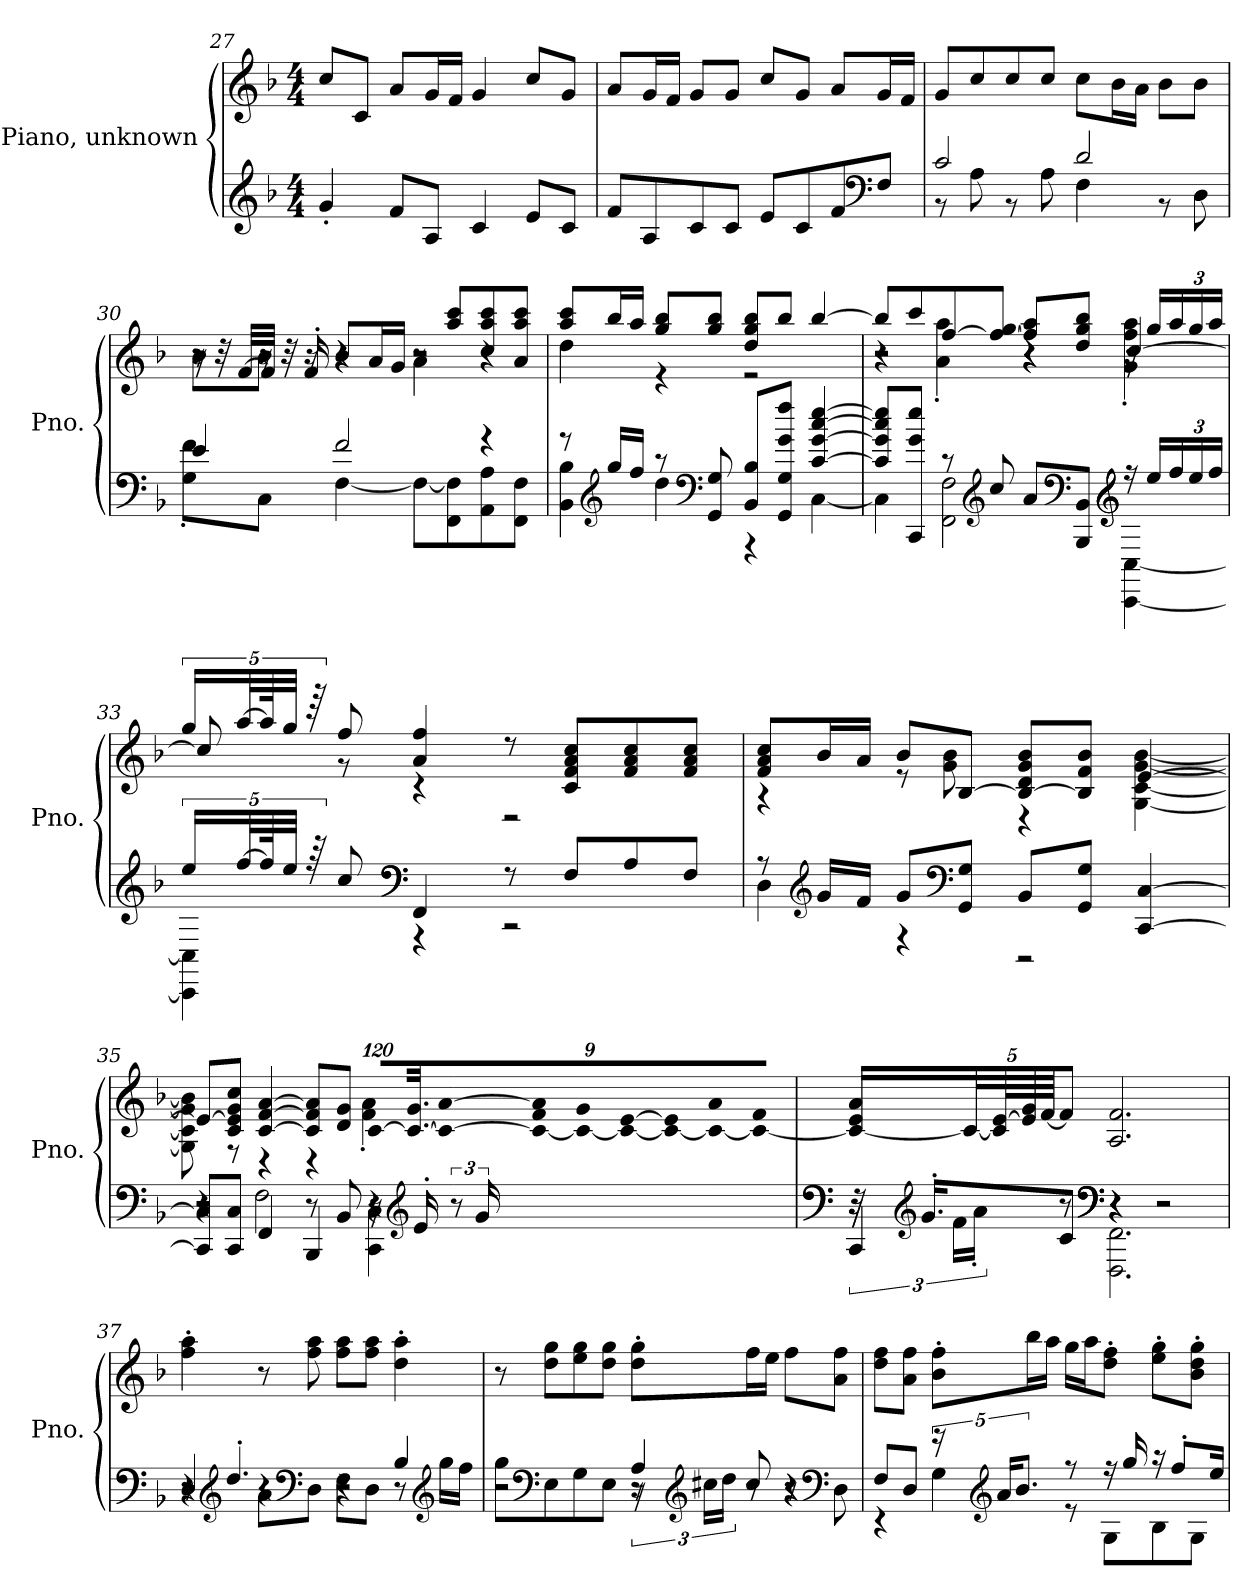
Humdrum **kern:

**kern	**kern
*part1	*part1
*staff2	*staff1
*I"Piano, unknown	*
*I'Pno.	*
*clefG2	*clefG2
*k[b-]	*k[b-]
*M4/4	*M4/4
=27	=27
4g'/	8cc/L
.	8c/J
8f/L	8a/L
8A/J	16g/L
.	16f/JJ
4c/	4g/
8e/L	8cc/L
8c/J	8g/J
=28	=28
8f/L	8a/L
8A/	16g/L
.	16f/JJ
8c/	8g/L
8c/J	8g/J
8e/L	8cc/L
8c/	8g/J
8f/	8a/L
*clefF4	*
8F/J	16g/L
.	16f/JJ
!!LO:PB:g=z
=29	=29
*^	*
2c/	8r	8g/L
.	8A\	8cc/
.	8r	8cc/
.	8A\	8cc/J
2d/	4F\	8cc\L
.	.	16b-\L
.	.	16a\JJ
.	8r	8b-\L
.	8D\	8b-\J
=30	=30	=30
*	*	*^
*	*	*	*^
4e/	8G\' 8f\'L	8r	8b-\L	16r
.	.	.	.	32r
.	.	.	.	[32f/LLL
.	8C\J	16r	8b-\J	32f/JJJ]
.	.	.	.	32r
.	.	16f'/	.	16r
2f/	[4F\	8b-/L	4r	4r
.	.	16a/L	.	.
.	.	16g/JJ	.	.
.	8F\L_	8r	4a\	2r
.	8FF\ 8F\]	8aa/ 8ccc/L	.	.
4r	8AA\ 8A\	8cc/ 8aa/ 8ccc/	4r	.
.	8FF\ 8F\J	8a/ 8aa/ 8ccc/J	.	.
*	*	*	*v	*v
=31	=31	=31	=31
8r	4BB-\ 4B-\	8aa/ 8ccc/L	4dd\
*clefG2	*	*	*
16gg/LL	.	16bb-/L	.
16ff/JJ	.	16aa/JJ	.
8r	4dd\	8gg/ 8bb-/L	4r
*clefF4	*	*	*
8GG/ 8G/	.	8gg/ 8bb-/J	.
8BB-/ 8B-/L	4r	8dd/ 8gg/ 8bb-/L	2r
8GG/ 8G/ 8g/ 8ff/J	.	8bb-/J	.
[4c/ [4g/ [4cc/ [4ee/	[4C\	[4bb-/	.
!!LO:LB:g=z
=32	=32	=32	=32
*	*	*	*^
8c/] 8g/] 8cc/] 8ee/]L	4C\]	8bb-/L]	4r	2r
8CC/ 8g/ 8ee/J	.	8ccc/	.	.
8r	2FF\ 2F\	[8ff/	4a\' 4aa\'	.
*clefG2	*	*	*	*
8cc/	.	8ff/_ 8gg/J	.	.
8a/L	.	8ff/] 8aa/L	4r	4r
*clefF4	*	*	*	*
8BBB-/ 8BB-/J	.	8dd/ 8gg/ 8bb-/J	.	.
*clefG2	*	*	*	*
16r	[4CC\ [4C\	16r	4g\' 4ff\' 4aa\'	[4cc/
16ee/LL	.	16gg/LL	.	.
*Xbrackettup	*	*Xbrackettup	*	*
24ff/	.	24aa/	.	.
24ee/	.	24gg/	.	.
24ff/JJ	.	24aa/JJ	.	.
*	*	*v	*v	*v
=33	=33	=33
*brackettup	*	*brackettup
*	*	*^
20ee/LL	4CC\] 4C\]	20gg/LL	8cc/]
[40ff/L	.	[40aa/L	.
80ff/K]	.	80aa/K]	.
40ee/JJJ	.	40gg/JJJ	.
80r	.	80r	.
8cc/	.	8ff/	8r
*clefF4	*	*	*
4FF/	4r	4a/ 4ff/	4r
8r	2r	8r	2r
8F/L	.	8c/ 8f/ 8a/ 8cc/L	.
8A/	.	8f/ 8a/ 8cc/	.
8F/J	.	8f/ 8a/ 8cc/J	.
!!LO:LB:g=z	!!
=34	=34	=34	=34
8r	4D\	8f/ 8a/ 8cc/L	4r
*clefG2	*	*	*
16g/LL	.	16b-/L	.
16f/JJ	.	16a/JJ	.
8g/L	4r	8b-/L	8r
*clefF4	*	*	*
8GG/ 8G/J	.	[8B-/J	8g\ 8b-\
8BB-/L	2r	8B-/_ 8d/ 8g/ 8b-/L	4r
8GG/ 8G/J	.	8B-/] 8f/ 8b-/J	.
[4CC/ [4C/	.	[4e/	[4G\ [4c\ [4g\ [4b-\
=35	=35	=35	=35
*	*^	*	*
8CC/] 8C/]L	4r	2r	8e/L_	8G\] 8c\] 8g\] 8b-\]
8CC/ 8C/J	.	.	8c/ 8e/] 8g/ 8cc/J	8r
4FF/	2F\	.	[4c/ [4f/ [4a/	4r
8r	.	4BBB-/	8c/] 8f/] 8a/]L	4r
8BB-/	.	.	8d/ 8g/J	.
*	*	*	*Xbrackettup	*
!	!	!	!LO:N:vis=16	!
16r	4CC\ 4C\	4r	[1920%107c/LL	4f\' 4a\'
.	.	.	36.c/_ 36.g/L	.
*clefG2	*	*	*	*
16e'/	.	.	.	.
!	!	!	!LO:N:vis=64	!
.	.	.	640%9c/_ [640%9a/K	.
!	!	!	!LO:N:vis=32	!
.	.	.	1920%53c/_ 1920%53f/ 1920%53a/]	.
12r	.	.	.	.
!	!	!	!LO:N:vis=64	!
.	.	.	640%9c/_ 640%9g/L	.
!	!	!	!LO:N:vis=64	!
.	.	.	640%9c/_ [640%9e/	.
!	!	!	!LO:N:vis=64	!
.	.	.	640%9c/_ 640%9e/]	.
!	!	!	!LO:N:vis=64	!
.	.	.	640%9c/_ 640%9a/JJ	.
!	!	!	!LO:N:vis=16	!
.	.	.	1920%107c/_ 1920%107f/JJ	.
24g/	.	.	.	.
960ryy	960ryy	960ryy	.	960ryy
*	*	*	*v	*v
!!LO:LB:g=z
=36	=36	=36	=36
*clefF4	*	*	*
32r	24r	4CC/	16c/_ 16e/ 16a/LL
*clefG2	*	*	*
16.g'/KL	.	.	.
.	24f\LL	.	.
.	.	.	40c/L_
.	24a'\JJ	.	.
.	.	.	80c/] [80e/L
.	.	.	80e/] 80g/
.	.	.	[80f/JJJ
8c/J	8r	.	8f/J]
*clefF4	*	*	*
4r	2.FFF\ 2.FF\	4r	2.A/ 2.f/
2r	.	2r	.
=37	=37	=37	=37
8r	4r	4D/	4ff\' 4aa\'
*clefG2	*	*	*
4.dd'/	.	.	.
.	8a\L	4r	8r
*clefF4	*	*	*
.	8D\J	.	8ff\ 8aa\
2r	8F\L	4r	8ff\ 8aa\L
.	8D\J	.	8ff\ 8aa\J
.	8r	4B-/	4dd\' 4aa\'
*clefG2	*	*	*
.	16gg\LL	.	.
.	16ff\JJ	.	.
!!LO:LB:g=z
=38	=38	=38	=38
2r	8gg\L	2r	8r
*clefF4	*	*	*
.	8E\	.	8dd\ 8gg\L
.	8G\	.	8ee\ 8gg\
.	8E\J	.	8dd\ 8gg\J
8r	24r	4A/	8dd\' 8gg\'L
*clefG2	*	*	*
.	24cc#X\LL	.	.
.	24dd\JJ	.	.
8cc#/	8r	.	16ff\L
.	.	.	16ee\JJ
4r	8r	4r	8ff\L
*clefF4	*	*	*
.	8D\	.	8a\ 8ff\J
*	*v	*v	*
=39	=39	=39
8F/L	4r	8dd\ 8ff\L
8D/J	.	8a\ 8ff\J
20r	4G\	8b-\' 8ff\'L
*clefG2	*	*
20a/KL	.	.
10.b-/J	.	.
.	.	16bb-\L
.	.	16aa\JJ
8r	8r	16gg\LL
.	.	16aa\J
16r	8G\L	8dd\' 8ff\'J
16gg/	.	.
16r	8B-\	8ee\' 8gg\'L
8ff'/L	.	.
.	8G\J	8b-\' 8dd\' 8gg\'J
16ee/Jk	.	.
*v	*v	*
=	=
*-	*-
